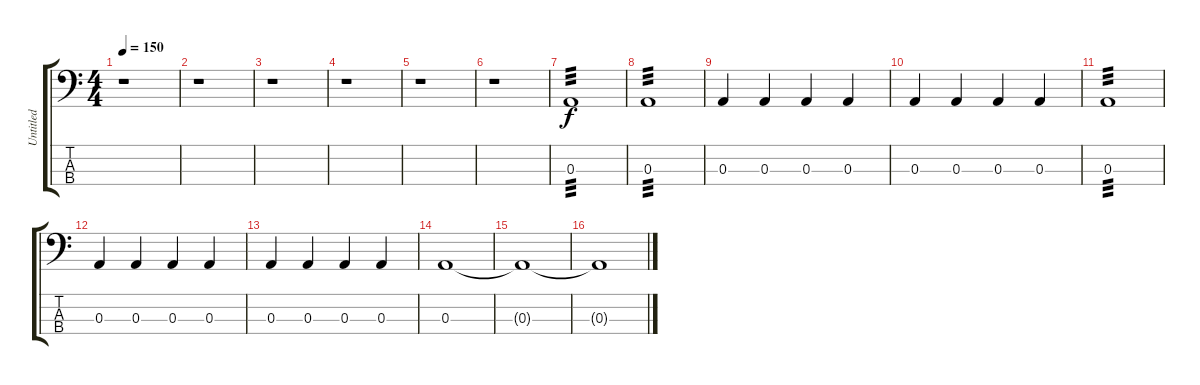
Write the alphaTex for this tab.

\track ("Untitled" "Untitled") {instrument electricbasspick}
\staff {score tabs}
\tuning (G2 D2 A1 E1) {hide}
\ts (4 4)
\tempo 150
\clef f4
\ks c
r.1{dy f instrument electricbasspick} |
r.1 |
r.1 |
r.1 |
r.1 |
r.1 |
0.3.1{tp 3} |
0.3.1{tp 3} |
0.3.4 0.3.4 0.3.4 0.3.4 |
0.3.4 0.3.4 0.3.4 0.3.4 |
0.3.1{tp 3} |
0.3.4 0.3.4 0.3.4 0.3.4 |
0.3.4 0.3.4 0.3.4 0.3.4 |
0.3.1 |
0.3{t}.1 |
0.3{t}.1
